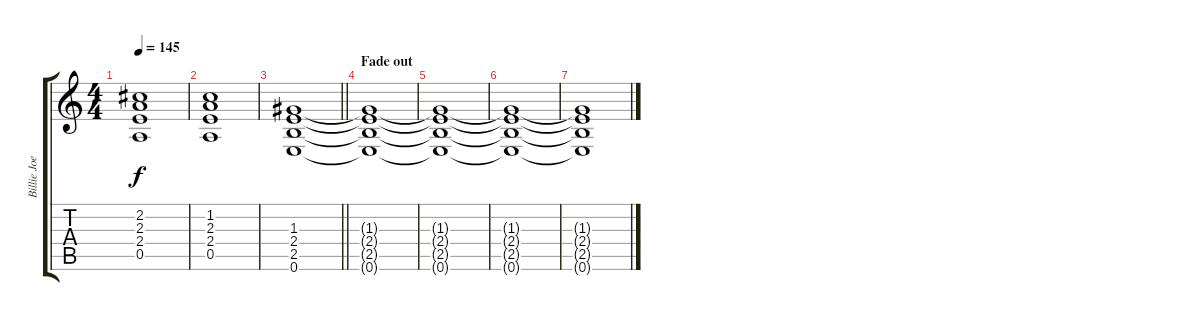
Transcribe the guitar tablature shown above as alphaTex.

\track ("Billie Joe Armstrong (Solo)" "Billie Joe") {instrument distortionguitar}
\staff {score tabs}
\tuning (E4 B3 G3 D3 A2 E2) {hide}
\ts (4 4)
\tempo 145
\clef g2
\ks c
(2.2 2.3 2.4 0.5).1{dy f} |
(1.2 2.3 2.4 0.5).1 |
\barLineRight lightlight
(1.3 2.4 2.5 0.6).1 |
\section ("" "Fade out")
(1.3{t} 2.4{t} 2.5{t} 0.6{t}).1 |
(1.3{t} 2.4{t} 2.5{t} 0.6{t}).1 |
(1.3{t} 2.4{t} 2.5{t} 0.6{t}).1 |
(1.3{t} 2.4{t} 2.5{t} 0.6{t}).1{instrument distortionguitar}
